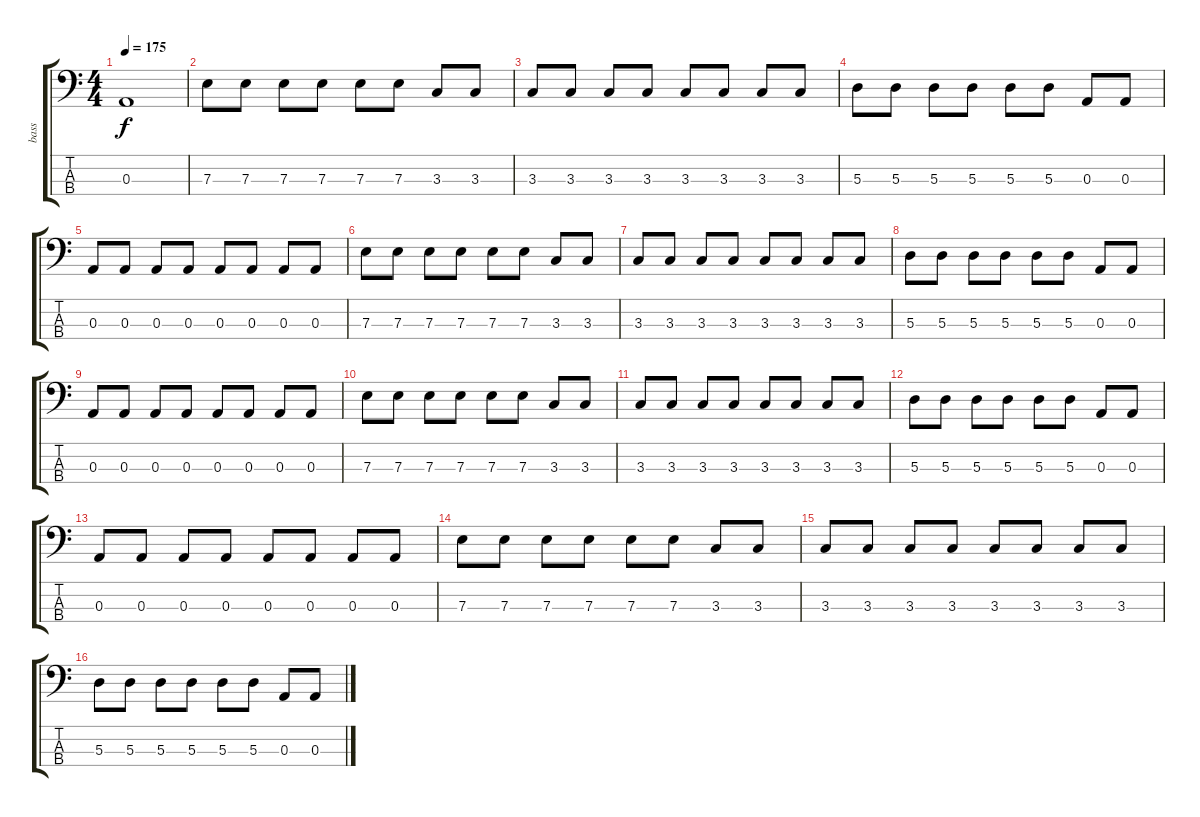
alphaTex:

\track ("bass" "bass") {instrument electricbassfinger}
\staff {score tabs}
\tuning (G2 D2 A1 E1) {hide}
\ts (4 4)
\tempo 175
\clef f4
\ks c
0.3{t}.1{dy f} |
7.3.8 7.3.8 7.3.8 7.3.8 7.3.8 7.3.8 3.3.8 3.3.8 |
3.3.8 3.3.8 3.3.8 3.3.8 3.3.8 3.3.8 3.3.8 3.3.8 |
5.3.8 5.3.8 5.3.8 5.3.8 5.3.8 5.3.8 0.3.8 0.3.8 |
0.3.8 0.3.8 0.3.8 0.3.8 0.3.8 0.3.8 0.3.8 0.3.8 |
7.3.8 7.3.8 7.3.8 7.3.8 7.3.8 7.3.8 3.3.8 3.3.8 |
3.3.8 3.3.8 3.3.8 3.3.8 3.3.8 3.3.8 3.3.8 3.3.8 |
5.3.8 5.3.8 5.3.8 5.3.8 5.3.8 5.3.8 0.3.8 0.3.8 |
0.3.8 0.3.8 0.3.8 0.3.8 0.3.8 0.3.8 0.3.8 0.3.8 |
7.3.8 7.3.8 7.3.8 7.3.8 7.3.8 7.3.8 3.3.8 3.3.8 |
3.3.8 3.3.8 3.3.8 3.3.8 3.3.8 3.3.8 3.3.8 3.3.8 |
5.3.8 5.3.8 5.3.8 5.3.8 5.3.8 5.3.8 0.3.8 0.3.8 |
0.3.8 0.3.8 0.3.8 0.3.8 0.3.8 0.3.8 0.3.8 0.3.8 |
7.3.8 7.3.8 7.3.8 7.3.8 7.3.8 7.3.8 3.3.8 3.3.8 |
3.3.8 3.3.8 3.3.8 3.3.8 3.3.8 3.3.8 3.3.8 3.3.8 |
5.3.8 5.3.8 5.3.8 5.3.8 5.3.8 5.3.8 0.3.8 0.3.8
